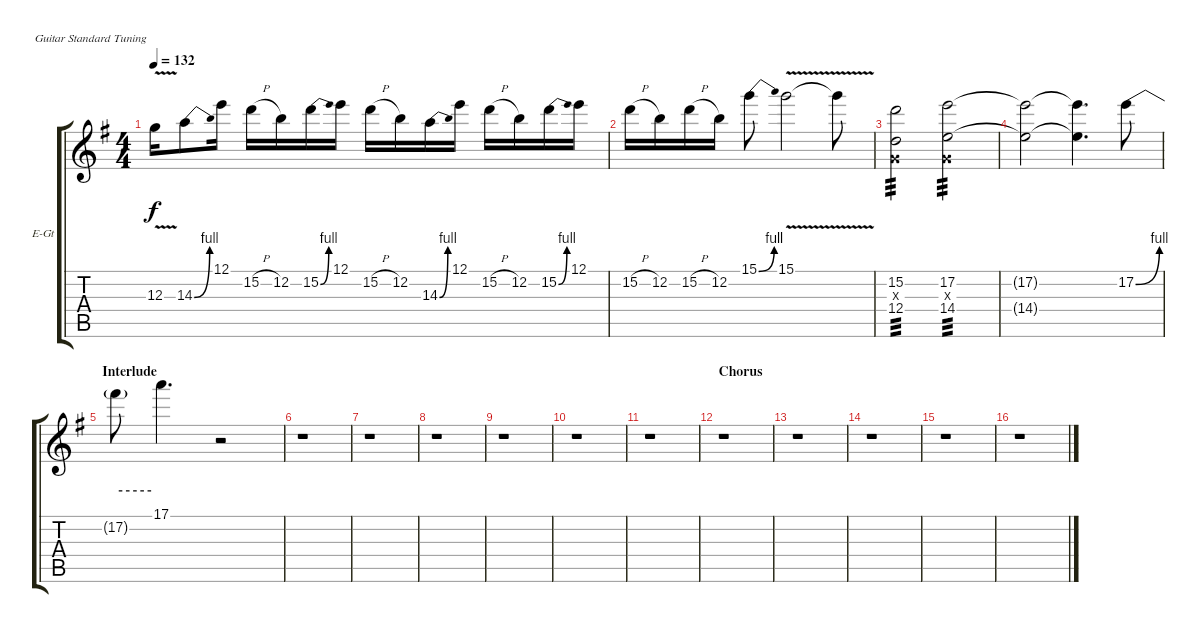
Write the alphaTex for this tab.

\bracketExtendMode groupsimilarinstruments
\firstSystemTrackNameOrientation horizontal
\otherSystemsTrackNameOrientation horizontal
\track ("Guitar 6" "E-Gt") {instrument distortionguitar}
\staff {score tabs}
\tuning (E4 B3 G3 D3 A2 E2)
\ts (4 4)
\tempo 132
\clef g2
\ks g
12.3{v t}.16{dy f} 14.3{be (bend 0 0 60 4)}.8 12.1.16 15.2{h}.16 12.2.16 15.2{be (bend 0 0 59.4 4)}.16 12.1.16 15.2{h}.16 12.2.16 14.3{be (bend 0 0 59.4 4)}.16 12.1.16 15.2{h}.16 12.2.16 15.2{be (bend 0 0 60 4)}.16 12.1.16 |
15.2{h}.16 12.2.16 15.2{h}.16 12.2.16 15.1{be (bend 0 0 60 4)}.8 15.1{v}.2 15.1{v t}.8 |
(15.2 0.3{x} 12.4).2{tp 3} (14.4 17.2 0.3{x}).2{tp 3} |
(14.4{t} 17.2{t}).2 (17.2{t} 14.4{t}).4{d} 17.2{be (bend 0 0 60 4)}.8 |
\section ("" "Interlude")
17.2{be (hold 0 4 60 4) t}.8 17.1.4{d} r.2 |
r.1 |
r.1 |
r.1 |
r.1 |
r.1 |
r.1 |
\section ("" "Chorus")
r.1 |
r.1 |
r.1 |
r.1 |
r.1
